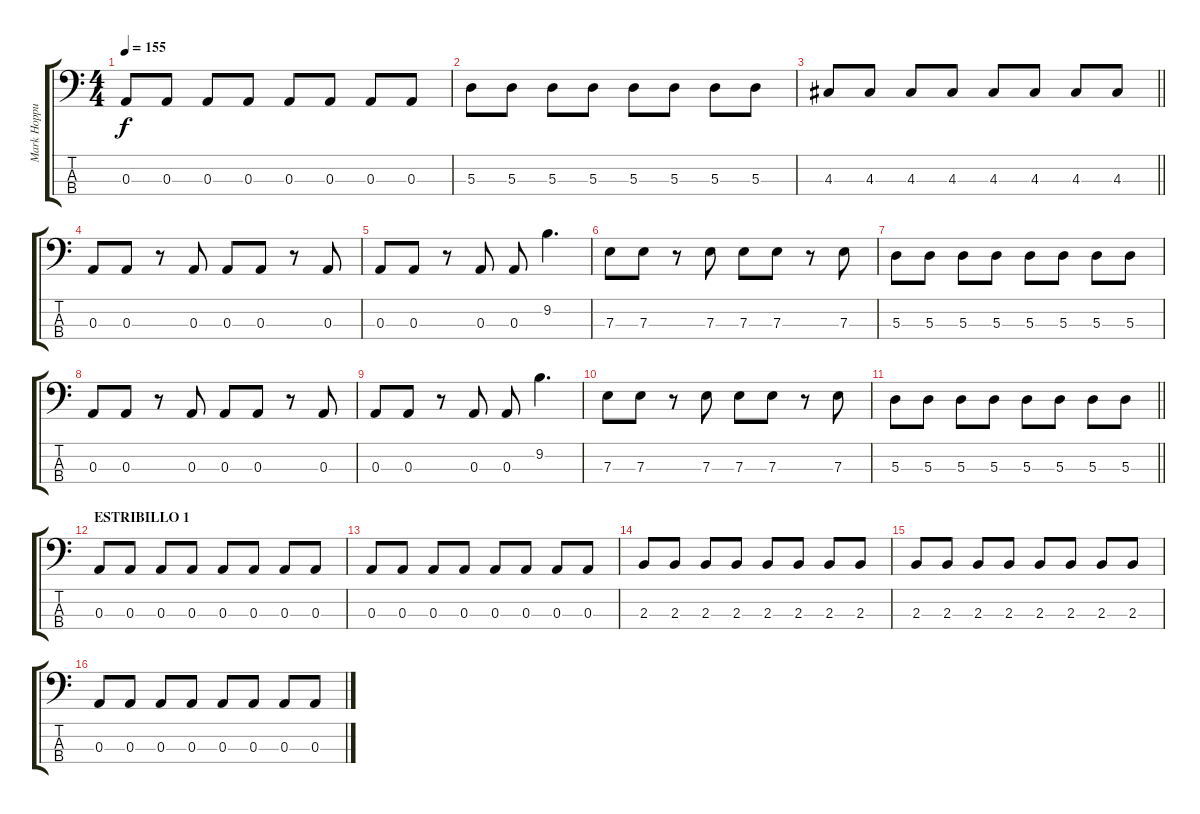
\track ("Mark Hoppus (Bajo)" "Mark Hoppu") {instrument electricbasspick}
\staff {score tabs}
\tuning (G2 D2 A1 E1) {hide}
\ts (4 4)
\tempo 155
\clef f4
\ks c
0.3.8{dy f} 0.3.8 0.3.8 0.3.8 0.3.8 0.3.8 0.3.8 0.3.8 |
5.3.8 5.3.8 5.3.8 5.3.8 5.3.8 5.3.8 5.3.8 5.3.8 |
\barLineRight lightlight
4.3.8 4.3.8 4.3.8 4.3.8 4.3.8 4.3.8 4.3.8 4.3.8 |
0.3.8 0.3.8 r.8 0.3.8 0.3.8 0.3.8 r.8 0.3.8 |
0.3.8 0.3.8 r.8 0.3.8 0.3.8 9.2.4{d} |
7.3.8 7.3.8 r.8 7.3.8 7.3.8 7.3.8 r.8 7.3.8 |
5.3.8 5.3.8 5.3.8 5.3.8 5.3.8 5.3.8 5.3.8 5.3.8 |
0.3.8 0.3.8 r.8 0.3.8 0.3.8 0.3.8 r.8 0.3.8 |
0.3.8 0.3.8 r.8 0.3.8 0.3.8 9.2.4{d} |
7.3.8 7.3.8 r.8 7.3.8 7.3.8 7.3.8 r.8 7.3.8 |
\barLineRight lightlight
5.3.8 5.3.8 5.3.8 5.3.8 5.3.8 5.3.8 5.3.8 5.3.8 |
\section ("" "ESTRIBILLO 1")
0.3.8 0.3.8 0.3.8 0.3.8 0.3.8 0.3.8 0.3.8 0.3.8 |
0.3.8 0.3.8 0.3.8 0.3.8 0.3.8 0.3.8 0.3.8 0.3.8 |
2.3.8 2.3.8 2.3.8 2.3.8 2.3.8 2.3.8 2.3.8 2.3.8 |
2.3.8 2.3.8 2.3.8 2.3.8 2.3.8 2.3.8 2.3.8 2.3.8 |
0.3.8 0.3.8 0.3.8 0.3.8 0.3.8 0.3.8 0.3.8 0.3.8
